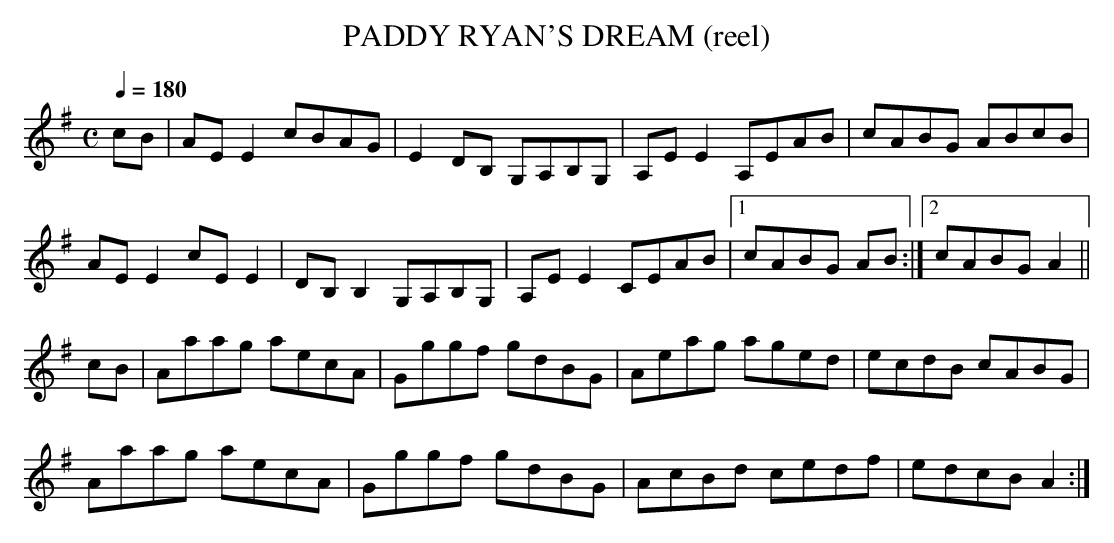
X:1
T:PADDY RYAN'S DREAM (reel)
Q:1/4=180
M:C
K:Ador
cB|AEE2 cBAG|E2DB, G,A,B,G,|A,EE2 A,EAB|cABG ABcB|
AEE2 cEE2|DB,B,2 G,A,B,G,|A,E E2 CEAB|1 cABG AB :|\
[2 cABG A2||
cB|Aaag aecA|Gggf gdBG|Aeag aged|ecdB cABG|
Aaag aecA|Gggf gdBG|AcBd cedf|edcB A2 :|
